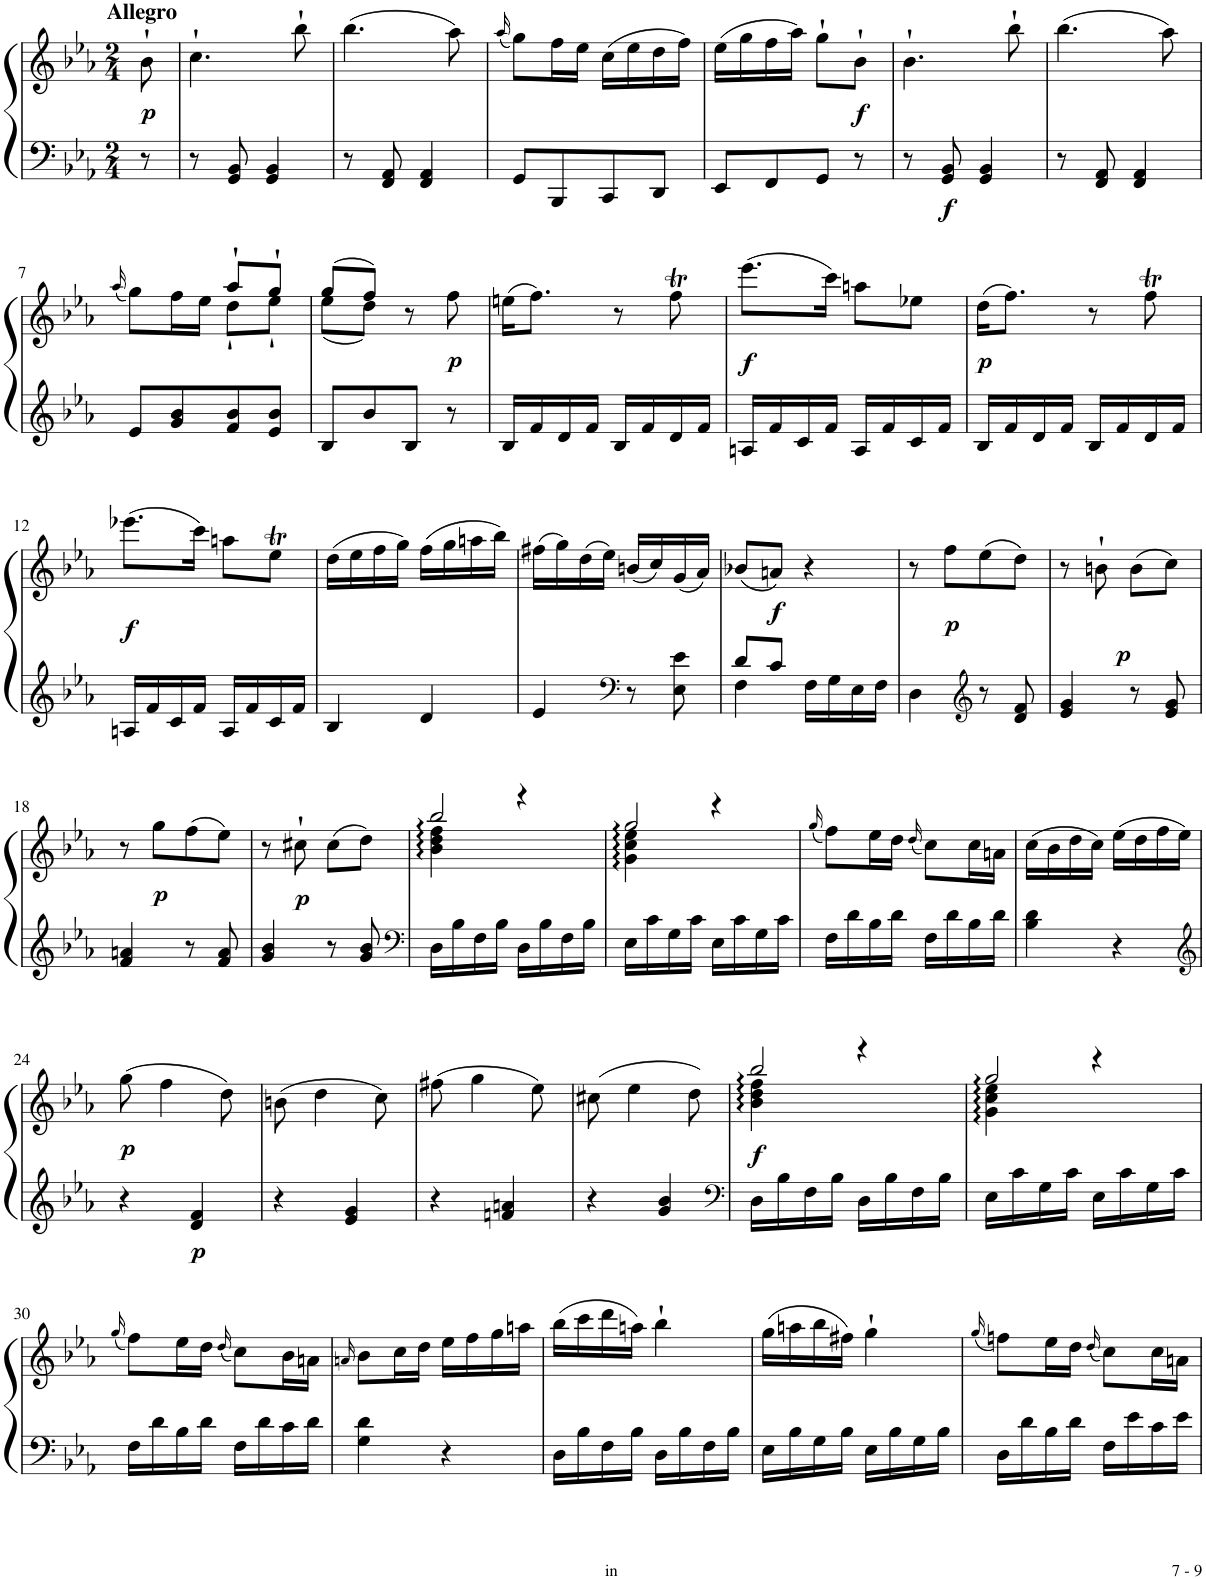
**kern	**kern	**dynam
*part1	*part1	*part1
*staff2	*staff1	*staff1/2
*I"Piano	*	*
*I'Pno.	*	*
!!LO:PB:g=z
*stria5	*stria5	*
*clefG2	*clefG2	*
*k[b-e-a-]	*k[b-e-a-]	*
*M2/4	*M2/4	*
=	=	=
!	!LO:TX:a:B:t=Allegro	!
!	!	!LO:DY:b
8r	8b-`\	p
=1	=1	=1
8r	4.cc`\	.
8e-/ 8g/	.	.
4e-/ 4g/	.	.
.	8bb-`\	.
=2	=2	=2
8r	(4.bb-\	.
8d/ 8f/	.	.
4d/ 4f/	.	.
.	8aa-\)	.
=3	=3	=3
.	(16qaa-/	.
8e-/L	8gg\L)	.
8G/	16ff\L	.
.	16ee-\JJ	.
8A-/	(16cc\LL	.
.	16ee-\	.
8B-/J	16dd\	.
.	16ff\JJ)	.
=4	=4	=4
8c/L	(16ee-\LL	.
.	16gg\	.
8d/	16ff\	.
.	16aa-\JJ)	.
8e-/J	8gg`\L	.
!	!	!LO:DY:b
8r	8b-`\J	f
=5	=5	=5
8r	4.b-`\	.
!	!	!LO:DY:b=2
8e-/ 8g/	.	f
4e-/ 4g/	.	.
.	8bb-`\	.
=6	=6	=6
8r	(4.bb-\	.
8d/ 8f/	.	.
4d/ 4f/	.	.
.	8aa-\)	.
!!LO:LB:g=z
=7	=7	=7
.	(16qaa-/	.
*	*^	*
8e-/L	8gg\L)	4ryy	.
8g/ 8b-/	16ff\L	.	.
.	16ee-\JJ	.	.
8f/ 8b-/	8aa-`/L	8dd`\L	.
8e-/ 8b-/J	8gg`/J	8ee-`\J	.
=8	=8	=8	=8
8B-/L	(8gg/L	(8ee-\L	.
8b-/	8ff/J)	8dd\J)	.
8B-/J	8r	4ryy	.
!	!	!	!LO:DY:b
8r	8ff\	.	p
*	*v	*v	*
=9	=9	=9
16B-/LL	(16een\KL	.
16f/	8.ff\J)	.
16d/	.	.
16f/JJ	.	.
16B-/LL	8r	.
16f/	.	.
16d/	8ffT\	.
16f/JJ	.	.
=10	=10	=10
!	!	!LO:DY:b
16An/LL	(8.eee-\L	f
16f/	.	.
16c/	.	.
16f/JJ	16ccc\Jk)	.
16A/LL	8aan\L	.
16f/	.	.
16c/	8ee-X\J	.
16f/JJ	.	.
=11	=11	=11
!	!	!LO:DY:b
16B-/LL	(16dd\KL	p
16f/	8.ff\J)	.
16d/	.	.
16f/JJ	.	.
16B-/LL	8r	.
16f/	.	.
16d/	8ffT\	.
16f/JJ	.	.
!!LO:LB:g=z
=12	=12	=12
!	!	!LO:DY:b
16An/LL	(8.eee-X\L	f
16f/	.	.
16c/	.	.
16f/JJ	16ccc\Jk)	.
16A/LL	8aan\L	.
16f/	.	.
16c/	8ee-T\J	.
16f/JJ	.	.
=13	=13	=13
4B-/	(16dd\LL	.
.	16ee-\	.
.	16ff\	.
.	16gg\JJ)	.
4d/	(16ff\LL	.
.	16gg\	.
.	16aan\	.
.	16bb-\JJ)	.
=14	=14	=14
4e-/	(16ff#X\LL	.
.	16gg\)	.
.	(16dd\	.
.	16ee-\JJ)	.
*clefF4	*	*
8r	(16bn/LL	.
.	16cc/)	.
8E-\ 8e-\	(16g/	.
.	16a-/JJ)	.
=15	=15	=15
*^	*	*
8d/L	4F\	(8b-X/L	.
!	!	!	!LO:DY:b
8c/J	.	8an/J)	f
16F\LL	4ryy	4r	.
16G\	.	.	.
16E-\	.	.	.
16F\JJ	.	.	.
*v	*v	*	*
=16	=16	=16
4D\	8r	.
!	!	!LO:DY:b
.	8ff\L	p
*clefG2	*	*
8r	(8ee-\	.
8d/ 8f/	8dd\J)	.
=17	=17	=17
4e-/ 4g/	8r	.
!	!	!LO:DY:a
.	8bn`\	p
8r	(8b\L	.
8e-/ 8g/	8cc\J)	.
!!LO:LB:g=z
=18	=18	=18
4f/ 4an/	8r	.
!	!	!LO:DY:b
.	8gg\L	p
8r	(8ff\	.
8f/ 8a/	8ee-\J)	.
=19	=19	=19
4g/ 4b-/	8r	.
!	!	!LO:DY:b
.	8cc#X`\	p
8r	(8cc#\L	.
8g/ 8b-/	8dd\J)	.
=20	=20	=20
*clefF4	*	*
*	*^	*
16D\LL	4b-\ 4dd\ 4ff\	2bb-/	.
16B-\	.	.	.
16F\	.	.	.
16B-\JJ	.	.	.
16D\LL	4r	.	.
16B-\	.	.	.
16F\	.	.	.
16B-\JJ	.	.	.
=21	=21	=21	=21
16E-\LL	4g\ 4cc\ 4ee-\	2gg/	.
16c\	.	.	.
16G\	.	.	.
16c\JJ	.	.	.
16E-\LL	4r	.	.
16c\	.	.	.
16G\	.	.	.
16c\JJ	.	.	.
*	*v	*v	*
=22	=22	=22
.	(16qgg/	.
16F\LL	8ff\L)	.
16d\	.	.
16B-\	16ee-\L	.
16d\JJ	16dd\JJ	.
.	(16qdd/	.
16F\LL	8cc\L)	.
16d\	.	.
16B-\	16cc\L	.
16d\JJ	16an\JJ	.
=23	=23	=23
4B-\ 4d\	(16cc\LL	.
.	16b-\	.
.	16dd\	.
.	16cc\JJ)	.
4r	(16ee-\LL	.
.	16dd\	.
.	16ff\	.
.	16ee-\JJ)	.
!!LO:LB:g=z
=24	=24	=24
*clefG2	*	*
!	!	!LO:DY:b
4r	(8gg\	p
.	4ff\	.
!	!	!LO:DY:b=2
4d/ 4f/	.	p
.	8dd\)	.
=25	=25	=25
4r	(8bn\	.
.	4dd\	.
4e-/ 4g/	.	.
.	8cc\)	.
=26	=26	=26
4r	(8ff#X\	.
.	4gg\	.
4fn/ 4an/	.	.
.	8ee-\)	.
=27	=27	=27
4r	(8cc#X\	.
.	4ee-\	.
4g/ 4b-/	.	.
.	8dd\)	.
=28	=28	=28
*clefF4	*	*
*	*^	*
!	!	!	!LO:DY:b
16D\LL	4b-\ 4dd\ 4ff\	2bb-/	f
16B-\	.	.	.
16F\	.	.	.
16B-\JJ	.	.	.
16D\LL	4r	.	.
16B-\	.	.	.
16F\	.	.	.
16B-\JJ	.	.	.
=29	=29	=29	=29
16E-\LL	4g\ 4cc\ 4ee-\	2gg/	.
16c\	.	.	.
16G\	.	.	.
16c\JJ	.	.	.
16E-\LL	4r	.	.
16c\	.	.	.
16G\	.	.	.
16c\JJ	.	.	.
*	*v	*v	*
!!LO:LB:g=z
=30	=30	=30
.	(16qgg/	.
16F\LL	8ff\L)	.
16d\	.	.
16B-\	16ee-\L	.
16d\JJ	16dd\JJ	.
.	(16qdd/	.
16F\LL	8cc\L)	.
16d\	.	.
16c\	16b-\L	.
16d\JJ	16an\JJ	.
=31	=31	=31
.	16qan/	.
4G\ 4d\	8b-\L	.
.	16cc\L	.
.	16dd\JJ	.
4r	16ee-\LL	.
.	16ff\	.
.	16ff\	.
.	16aan\JJ	.
=32	=32	=32
16D\LL	(16bb-\LL	.
16B-\	16ccc\	.
16F\	16ddd\	.
16B-\JJ	16aan\JJ)	.
16D\LL	4bb-`\	.
16B-\	.	.
16F\	.	.
16B-\JJ	.	.
=33	=33	=33
16E-\LL	(16gg\LL	.
16B-\	16aan\	.
16G\	16bb-\	.
16B-\JJ	16ff#X\JJ)	.
16E-\LL	4gg`\	.
16B-\	.	.
16G\	.	.
16B-\JJ	.	.
=34	=34	=34
.	(16qgg/	.
16D\LL	8ffn\L)	.
16d\	.	.
16B-\	16ee-\L	.
16d\JJ	16dd\JJ	.
.	(16qdd/	.
16F\LL	8cc\L)	.
16e-\	.	.
16c\	16cc\L	.
16e-\JJ	16an\JJ	.
=	=	=
*-	*-	*-
